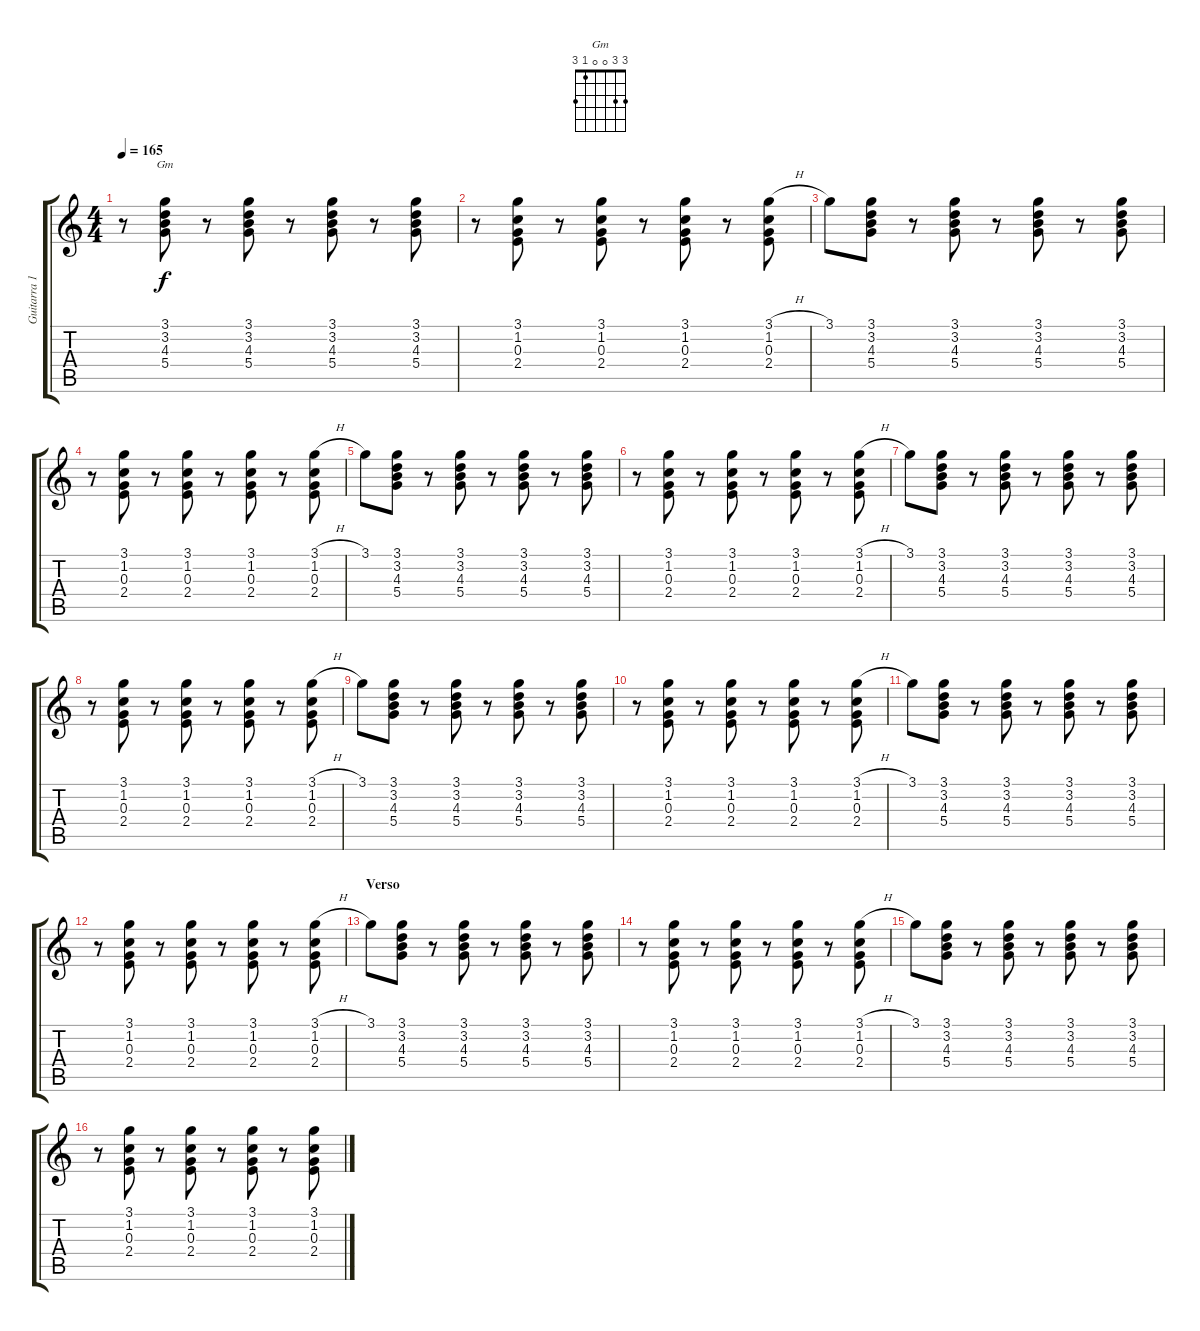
\track ("Guitarra 1" "Guitarra 1") {instrument electricguitarclean}
\staff {score tabs}
\tuning (E4 B3 G3 D3 A2 E2) {hide}
\chord ("Gm" 3 3 0 0 1 3)
\ts (4 4)
\tempo 165
\clef g2
\ks c
r.8{dy f instrument electricguitarclean} (3.1 3.2 4.3 5.4).8{ch "Gm"} r.8 (3.1 3.2 4.3 5.4).8 r.8 (3.1 3.2 4.3 5.4).8 r.8 (3.1 3.2 4.3 5.4).8 |
r.8 (3.1 1.2 0.3 2.4).8 r.8 (3.1 1.2 0.3 2.4).8 r.8 (3.1 1.2 0.3 2.4).8 r.8 (3.1{h} 1.2 0.3 2.4).8 |
3.1.8 (3.1 3.2 4.3 5.4).8 r.8 (3.1 3.2 4.3 5.4).8 r.8 (3.1 3.2 4.3 5.4).8 r.8 (3.1 3.2 4.3 5.4).8 |
r.8 (3.1 1.2 0.3 2.4).8 r.8 (3.1 1.2 0.3 2.4).8 r.8 (3.1 1.2 0.3 2.4).8 r.8 (3.1{h} 1.2 0.3 2.4).8 |
3.1.8 (3.1 3.2 4.3 5.4).8 r.8 (3.1 3.2 4.3 5.4).8 r.8 (3.1 3.2 4.3 5.4).8 r.8 (3.1 3.2 4.3 5.4).8 |
r.8 (3.1 1.2 0.3 2.4).8 r.8 (3.1 1.2 0.3 2.4).8 r.8 (3.1 1.2 0.3 2.4).8 r.8 (3.1{h} 1.2 0.3 2.4).8 |
3.1.8 (3.1 3.2 4.3 5.4).8 r.8 (3.1 3.2 4.3 5.4).8 r.8 (3.1 3.2 4.3 5.4).8 r.8 (3.1 3.2 4.3 5.4).8 |
r.8 (3.1 1.2 0.3 2.4).8 r.8 (3.1 1.2 0.3 2.4).8 r.8 (3.1 1.2 0.3 2.4).8 r.8 (3.1{h} 1.2 0.3 2.4).8 |
3.1.8 (3.1 3.2 4.3 5.4).8 r.8 (3.1 3.2 4.3 5.4).8 r.8 (3.1 3.2 4.3 5.4).8 r.8 (3.1 3.2 4.3 5.4).8 |
r.8 (3.1 1.2 0.3 2.4).8 r.8 (3.1 1.2 0.3 2.4).8 r.8 (3.1 1.2 0.3 2.4).8 r.8 (3.1{h} 1.2 0.3 2.4).8 |
3.1.8 (3.1 3.2 4.3 5.4).8 r.8 (3.1 3.2 4.3 5.4).8 r.8 (3.1 3.2 4.3 5.4).8 r.8 (3.1 3.2 4.3 5.4).8 |
r.8 (3.1 1.2 0.3 2.4).8 r.8 (3.1 1.2 0.3 2.4).8 r.8 (3.1 1.2 0.3 2.4).8 r.8 (3.1{h} 1.2 0.3 2.4).8 |
\section ("" "Verso")
3.1.8 (3.1 3.2 4.3 5.4).8 r.8 (3.1 3.2 4.3 5.4).8 r.8 (3.1 3.2 4.3 5.4).8 r.8 (3.1 3.2 4.3 5.4).8 |
r.8 (3.1 1.2 0.3 2.4).8 r.8 (3.1 1.2 0.3 2.4).8 r.8 (3.1 1.2 0.3 2.4).8 r.8 (3.1{h} 1.2 0.3 2.4).8 |
3.1.8 (3.1 3.2 4.3 5.4).8 r.8 (3.1 3.2 4.3 5.4).8 r.8 (3.1 3.2 4.3 5.4).8 r.8 (3.1 3.2 4.3 5.4).8 |
r.8 (3.1 1.2 0.3 2.4).8 r.8 (3.1 1.2 0.3 2.4).8 r.8 (3.1 1.2 0.3 2.4).8 r.8 (3.1{h} 1.2 0.3 2.4).8
